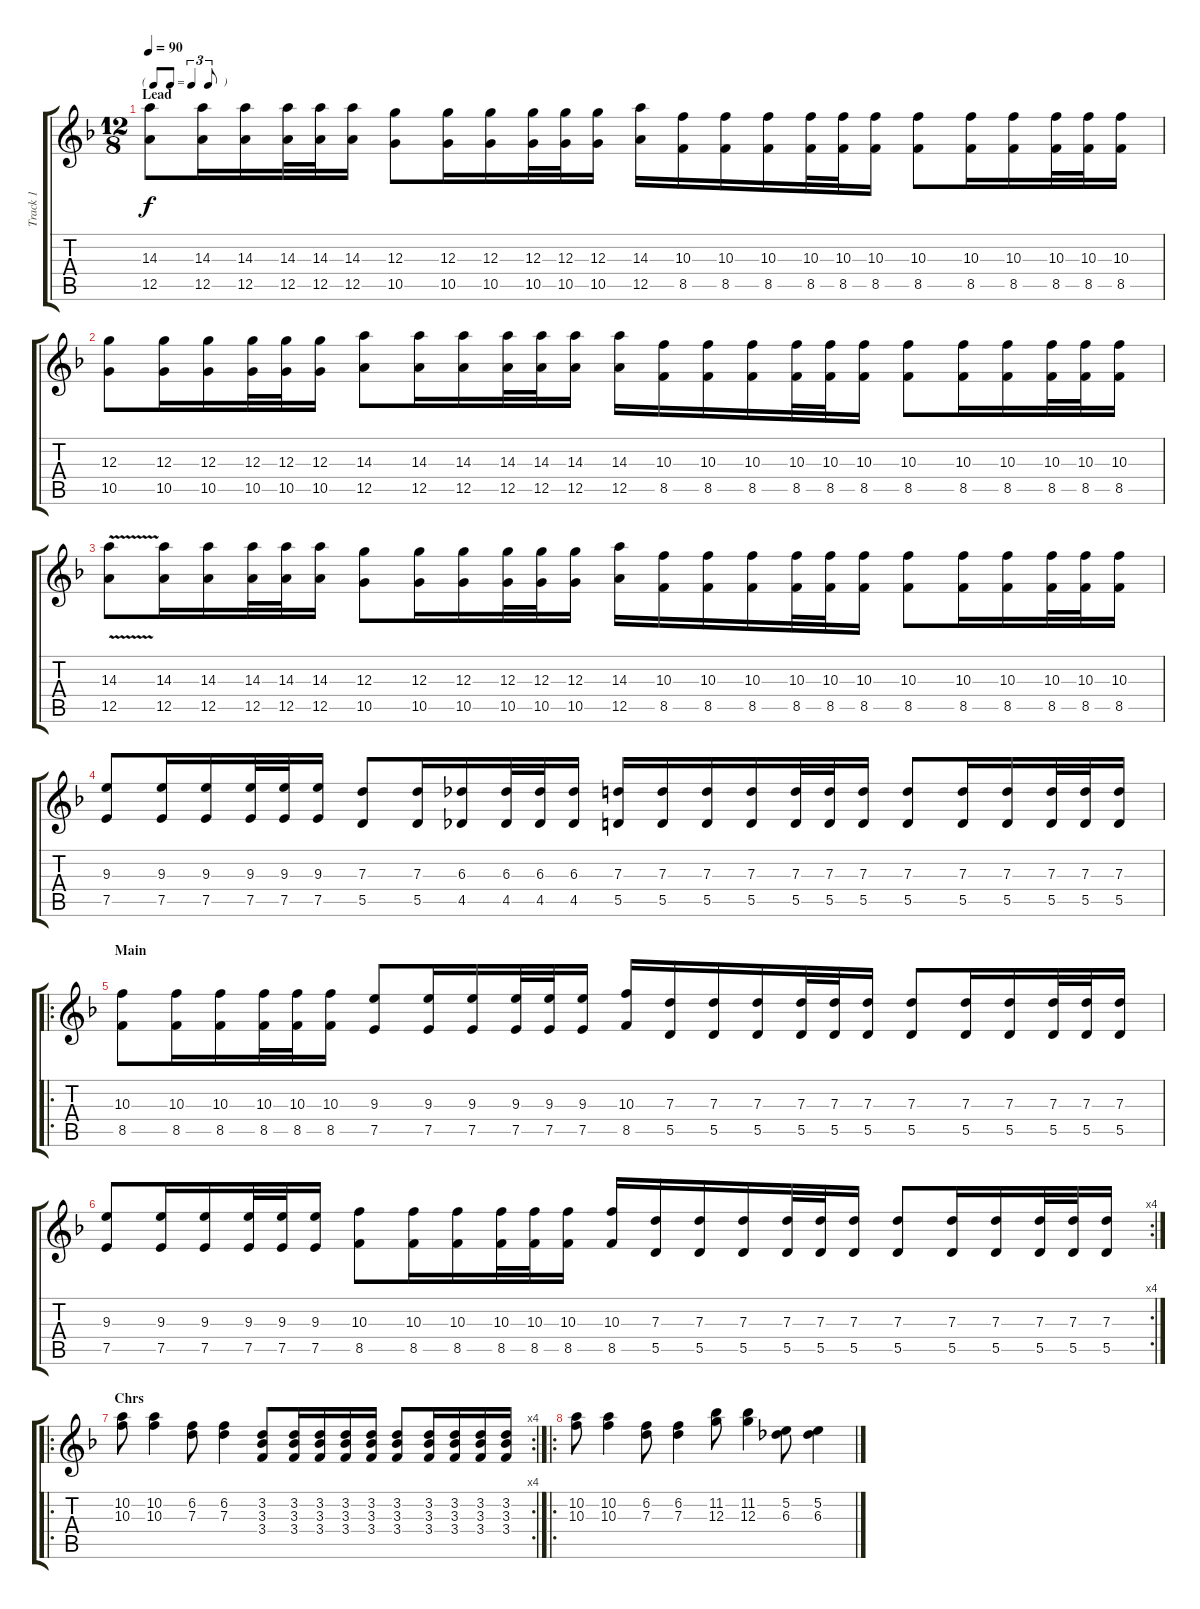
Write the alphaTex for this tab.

\track ("Track 1" "Track 1") {instrument overdrivenguitar}
\staff {score tabs}
\tuning (E4 B3 G3 D3 A2 D2) {hide}
\ts (12 8)
\tf triplet8th
\section ("" "Lead")
\tempo 90
\clef g2
\ks dminor
(14.3 12.5).8{dy f} (14.3 12.5).16 (14.3 12.5).16 (14.3 12.5).32 (14.3 12.5).32 (14.3 12.5).16 (12.3 10.5).8 (12.3 10.5).16 (12.3 10.5).16 (12.3 10.5).32 (12.3 10.5).32 (12.3 10.5).16 (14.3 12.5).16 (10.3 8.5).16 (10.3 8.5).16 (10.3 8.5).16 (10.3 8.5).32 (10.3 8.5).32 (10.3 8.5).16 (10.3 8.5).8 (10.3 8.5).16 (10.3 8.5).16 (10.3 8.5).32 (10.3 8.5).32 (10.3 8.5).16 |
(12.3 10.5).8 (12.3 10.5).16 (12.3 10.5).16 (12.3 10.5).32 (12.3 10.5).32 (12.3 10.5).16 (14.3 12.5).8 (14.3 12.5).16 (14.3 12.5).16 (14.3 12.5).32 (14.3 12.5).32 (14.3 12.5).16 (14.3 12.5).16 (10.3 8.5).16 (10.3 8.5).16 (10.3 8.5).16 (10.3 8.5).32 (10.3 8.5).32 (10.3 8.5).16 (10.3 8.5).8 (10.3 8.5).16 (10.3 8.5).16 (10.3 8.5).32 (10.3 8.5).32 (10.3 8.5).16 |
(14.3{v} 12.5).8 (14.3 12.5).16 (14.3 12.5).16 (14.3 12.5).32 (14.3 12.5).32 (14.3 12.5).16 (12.3 10.5).8 (12.3 10.5).16 (12.3 10.5).16 (12.3 10.5).32 (12.3 10.5).32 (12.3 10.5).16 (14.3 12.5).16 (10.3 8.5).16 (10.3 8.5).16 (10.3 8.5).16 (10.3 8.5).32 (10.3 8.5).32 (10.3 8.5).16 (10.3 8.5).8 (10.3 8.5).16 (10.3 8.5).16 (10.3 8.5).32 (10.3 8.5).32 (10.3 8.5).16 |
(9.3 7.5).8 (9.3 7.5).16 (9.3 7.5).16 (9.3 7.5).32 (9.3 7.5).32 (9.3 7.5).16 (7.3 5.5).8 (7.3 5.5).16 (6.3 4.5).16 (6.3 4.5).32 (6.3 4.5).32 (6.3 4.5).16 (7.3 5.5).16 (7.3 5.5).16 (7.3 5.5).16 (7.3 5.5).16 (7.3 5.5).32 (7.3 5.5).32 (7.3 5.5).16 (7.3 5.5).8 (7.3 5.5).16 (7.3 5.5).16 (7.3 5.5).32 (7.3 5.5).32 (7.3 5.5).16 |
\ro
\section ("" "Main")
(10.3 8.5).8 (10.3 8.5).16 (10.3 8.5).16 (10.3 8.5).32 (10.3 8.5).32 (10.3 8.5).16 (9.3 7.5).8 (9.3 7.5).16 (9.3 7.5).16 (9.3 7.5).32 (9.3 7.5).32 (9.3 7.5).16 (10.3 8.5).16 (7.3 5.5).16 (7.3 5.5).16 (7.3 5.5).16 (7.3 5.5).32 (7.3 5.5).32 (7.3 5.5).16 (7.3 5.5).8 (7.3 5.5).16 (7.3 5.5).16 (7.3 5.5).32 (7.3 5.5).32 (7.3 5.5).16 |
\rc 4
(9.3 7.5).8 (9.3 7.5).16 (9.3 7.5).16 (9.3 7.5).32 (9.3 7.5).32 (9.3 7.5).16 (10.3 8.5).8 (10.3 8.5).16 (10.3 8.5).16 (10.3 8.5).32 (10.3 8.5).32 (10.3 8.5).16 (10.3 8.5).16 (7.3 5.5).16 (7.3 5.5).16 (7.3 5.5).16 (7.3 5.5).32 (7.3 5.5).32 (7.3 5.5).16 (7.3 5.5).8 (7.3 5.5).16 (7.3 5.5).16 (7.3 5.5).32 (7.3 5.5).32 (7.3 5.5).16 |
\ro
\rc 4
\section ("" "Chrs")
(10.2 10.3).8 (10.2 10.3).4 (6.2 7.3).8 (6.2 7.3).4 (3.2 3.3 3.4).8 (3.2 3.3 3.4).16 (3.2 3.3 3.4).16 (3.2 3.3 3.4).16 (3.2 3.3 3.4).16 (3.2 3.3 3.4).8 (3.2 3.3 3.4).16 (3.2 3.3 3.4).16 (3.2 3.3 3.4).16 (3.2 3.3 3.4).16 |
\ro
(10.2 10.3).8 (10.2 10.3).4 (6.2 7.3).8 (6.2 7.3).4 (11.2 12.3).8 (11.2 12.3).4 (5.2 6.3).8 (5.2 6.3).4
